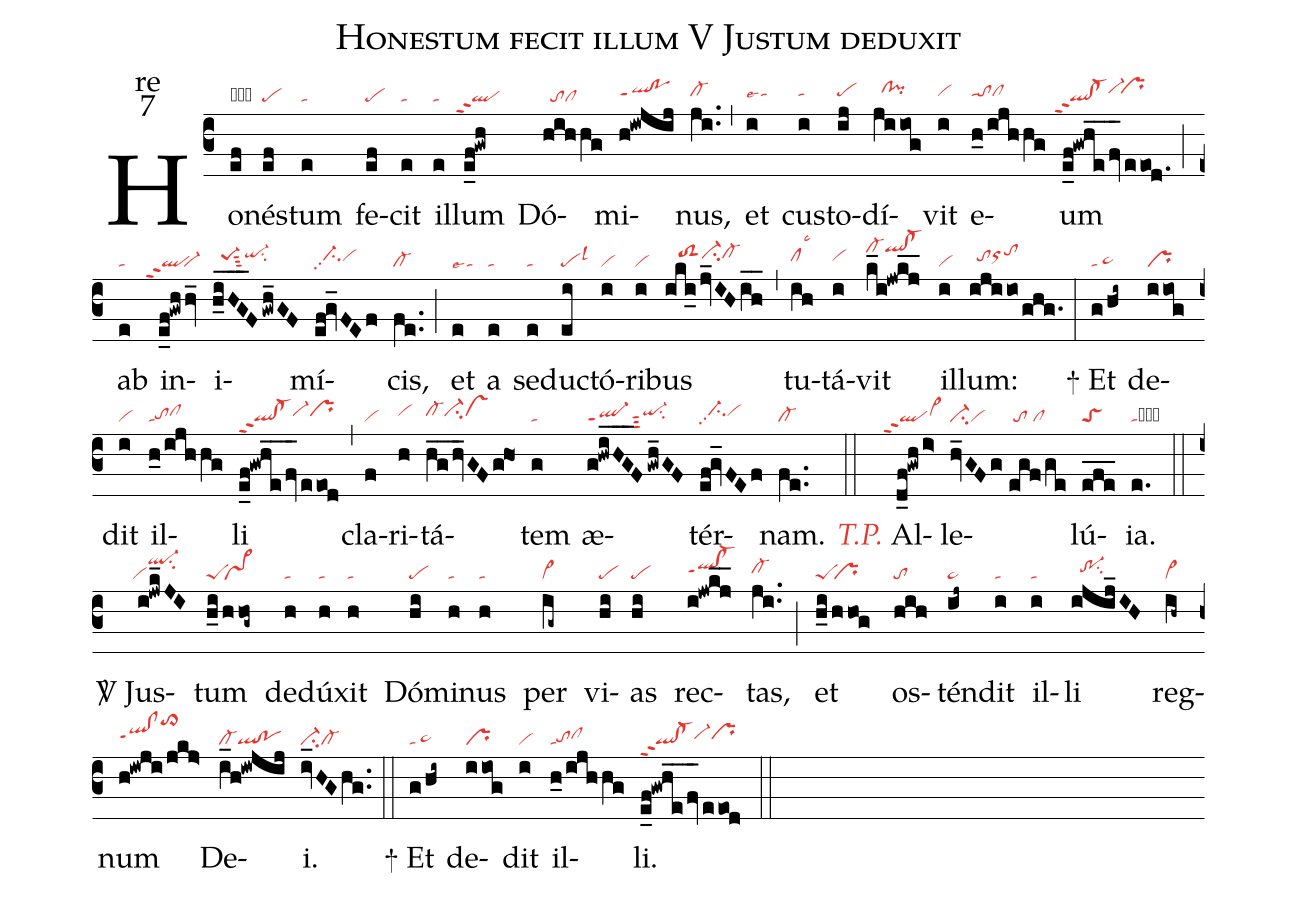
name:Honestum fecit illum V Justum deduxit;
office-part:re;
mode:7;
nabc-lines:1;
%%
(c3) Ho(ef|obpe)nés(ef|pe)tum(e|ta) fe(ef|pe)cit(e|ta) il(e|ta)lum(e_f!gwh|``qlppt2) Dó(hihhg|//tocl)mi(h!iwjij|qlhh!pohhppt1)nus,(ji..|cl-hh) (,) et(i|tahhlse4) cus(i|tahh)to(ij|pehh)dí(jiiog|//clhi!pihi)vit(i|vihh) e(h_0/ijhhg|tahhtohhclhh)um(e_f!gwhe__/fv_/eeod.|``ql!cl-ppt2vi-hi`prhi) (;) ab(e|ta) in(e_f!gwhhv_|```qlppt2``vi-)i(h_i_H_G_F/gwh_GF|//pe-1hhsut3qi-hisu2)mí(ef!gv_FEf|//ci-hhpp2vihh)cis,(fe..|cl-) (;) et(e|talse4) a(e|ta) se(e|ta)duc(ei|pelsl3)tó(i|vi)ri(i|vi)bus(iki_/jv_IHih__|///toS2hici-hicl-hi) (,) tu(ih|clhhlsc3)tá(i|vihh)vit(k_i!jwkj__|cl-hkqlhk!cl-hk) il(i|vi)lum:(ijiio/ghg.|//tohhorhitohj) (:)

<sp>+</sp> Et(g/hi~|ta/ta>hg) de(iiog|pr)dit(i|vi) il(h_0/ijhhg|tatohgclhh)li(e_f!gwhe__/fv_/eeod|ql!cl-ppt2vi-hhprhh) (,) cla(f|vi)ri(h|vihh)tá(hg__/hv_GFghO1|cl-hhci-hhvshh)tem(g|ta) æ(g!hwiHG___F/gwh_GF|ql-ppt1sut3qi-hhsu2)tér(ef!gv_FEf|//ci-hhpp2vihh)nam.(fe..|cl-) (::)

<c><i>T.P.</i></c> Al(d_f!gwh/i>|```qlppt2vi>hh)le(hv_GFg|ci-vi|//egf/ge|/to/cl)lú(efe___|toS){ia}.(e.|tacb) (::)

<sp>V/</sp> Jus(i!jwk_JI|`viql-hksu2)tum(h_i/hhog~|peS`vs>) de(h|ta)dú(h|ta)xit(h|ta) Dó(hi|pe)mi(h|ta)nus(h|ta) per(ig~|vi>) vi(hi|pe)as(hi|pe) rec(i!jwkj__|qlhh!cl-hhppt1)tas,(ji..|cl-hh) (;) et(h_i/hhog|peS`pr) os(hih|to)tén(ij~|pe~)dit(i|ta) il(i|ta)li(ijij_IH|//tr-1hhsu2) reg(ih~|vi>)num(h!iwji/jkj>|qlhh!clhhppt1to>hm) De(i_h!iwjij|cl-ql!po)i.(iv_HGhg..|ci-cl-) (::)

<sp>+</sp> Et(g/hi~|ta/ta>hg) de(iiog|pr)dit(i|vi) il(h_0/ijhhg|tatohgclhh)li.(e_f!gwhe__/fv_/eeod|ql!cl-ppt2vi-hhprhh) (::)
